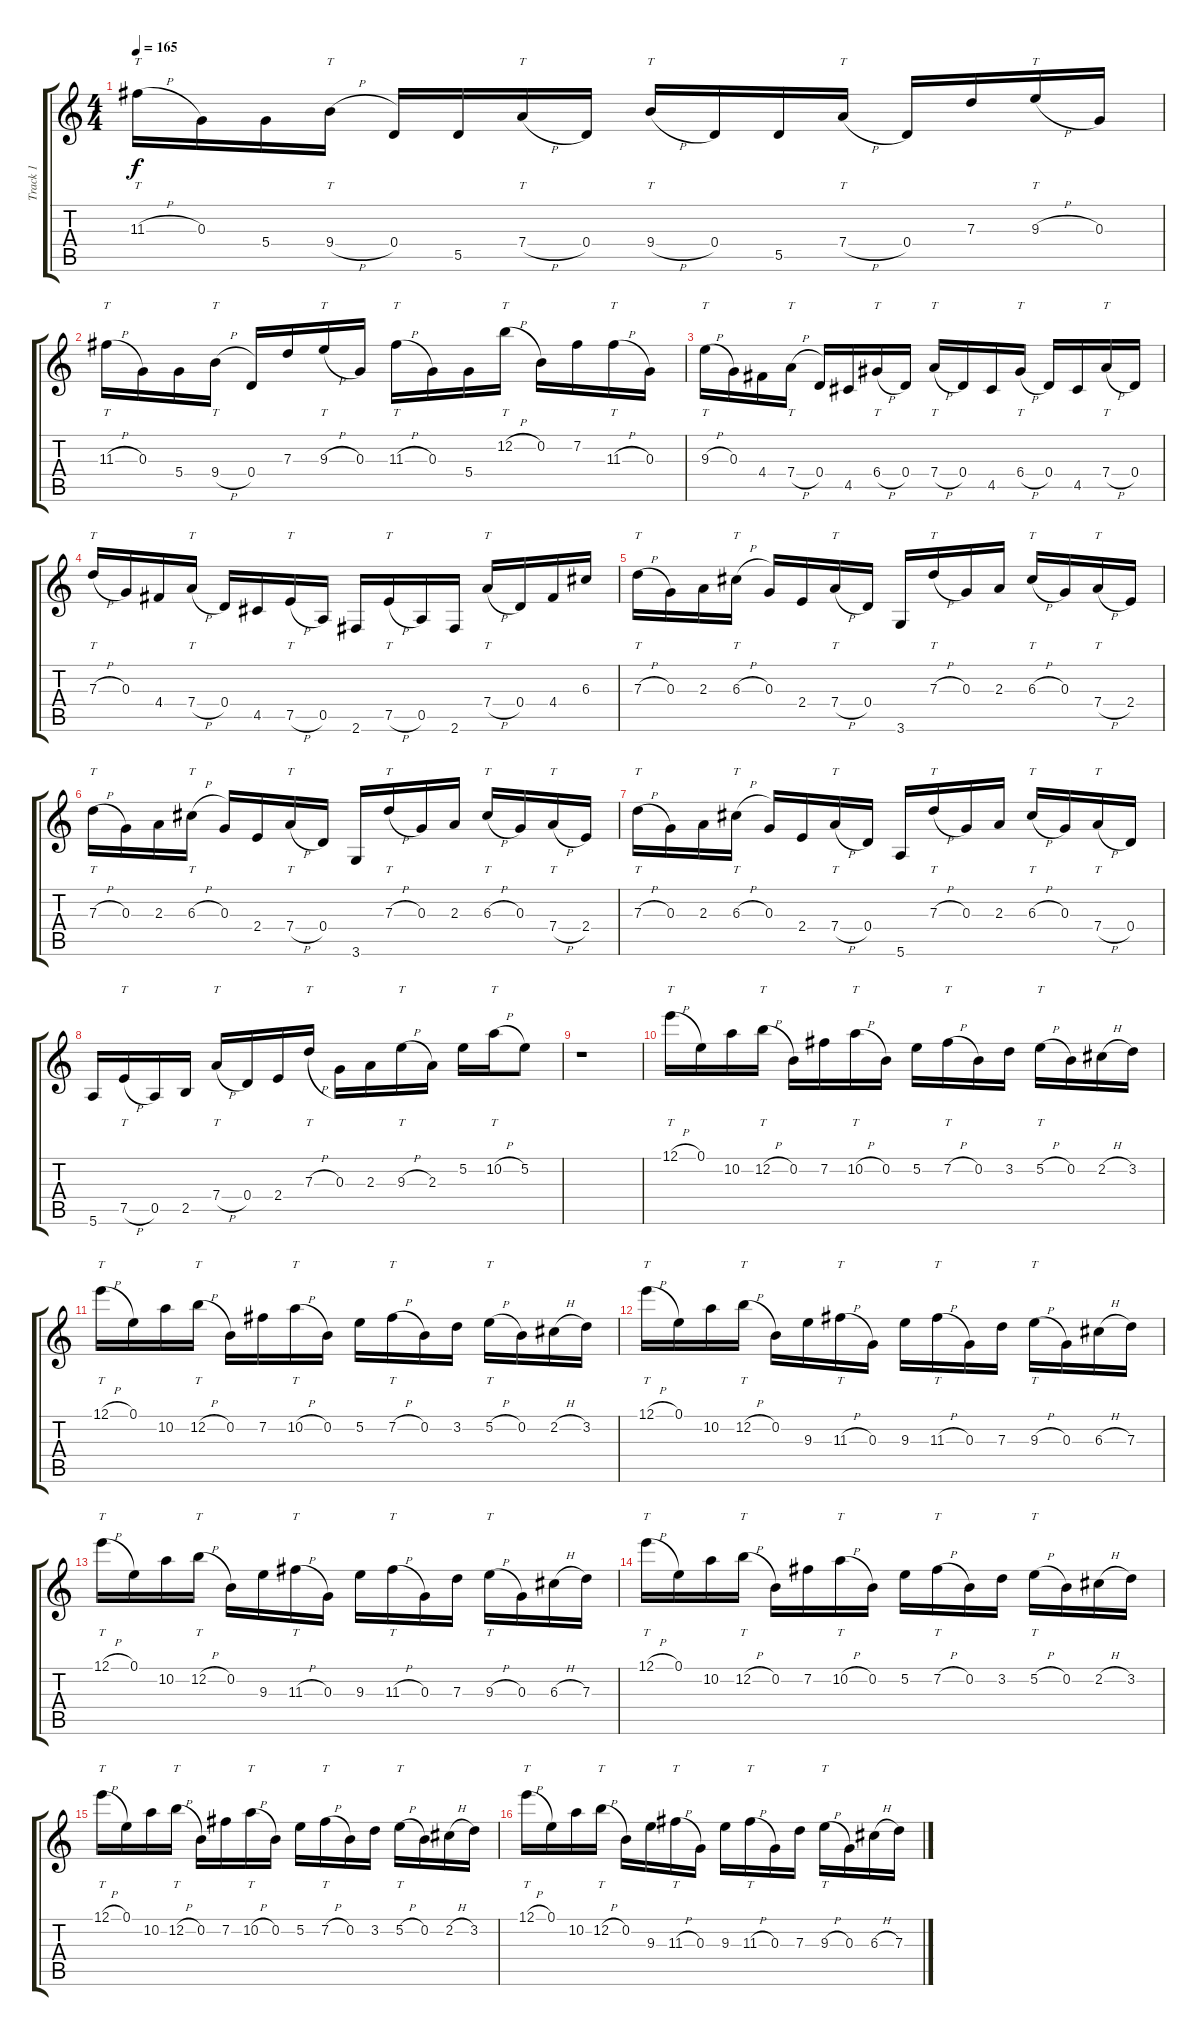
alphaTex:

\track ("Track 1" "Track 1") {instrument overdrivenguitar}
\staff {score tabs}
\tuning (E4 B3 G3 D3 A2 E2) {hide}
\ts (4 4)
\tempo 165
\clef g2
\ks c
11.3{h}.16{tt dy f} 0.3.16 5.4.16 9.4{h}.16{tt} 0.4.16 5.5.16 7.4{h}.16{tt} 0.4.16 9.4{h}.16{tt} 0.4.16 5.5.16 7.4{h}.16{tt} 0.4.16 7.3.16 9.3{h}.16{tt} 0.3.16 |
11.3{h}.16{tt} 0.3.16 5.4.16 9.4{h}.16{tt} 0.4.16 7.3.16 9.3{h}.16{tt} 0.3.16 11.3{h}.16{tt} 0.3.16 5.4.16 12.2{h}.16{tt} 0.2.16 7.2.16 11.3{h}.16{tt} 0.3.16 |
9.3{h}.16{tt} 0.3.16 4.4.16 7.4{h}.16{tt} 0.4.16 4.5.16 6.4{h}.16{tt} 0.4.16 7.4{h}.16{tt} 0.4.16 4.5.16 6.4{h}.16{tt} 0.4.16 4.5.16 7.4{h}.16{tt} 0.4.16 |
7.3{h}.16{tt} 0.3.16 4.4.16 7.4{h}.16{tt} 0.4.16 4.5.16 7.5{h}.16{tt} 0.5.16 2.6.16 7.5{h}.16{tt} 0.5.16 2.6.16 7.4{h}.16{tt} 0.4.16 4.4.16 6.3.16 |
7.3{h}.16{tt} 0.3.16 2.3.16 6.3{h}.16{tt} 0.3.16 2.4.16 7.4{h}.16{tt} 0.4.16 3.6.16 7.3{h}.16{tt} 0.3.16 2.3.16 6.3{h}.16{tt} 0.3.16 7.4{h}.16{tt} 2.4.16 |
7.3{h}.16{tt} 0.3.16 2.3.16 6.3{h}.16{tt} 0.3.16 2.4.16 7.4{h}.16{tt} 0.4.16 3.6.16 7.3{h}.16{tt} 0.3.16 2.3.16 6.3{h}.16{tt} 0.3.16 7.4{h}.16{tt} 2.4.16 |
7.3{h}.16{tt} 0.3.16 2.3.16 6.3{h}.16{tt} 0.3.16 2.4.16 7.4{h}.16{tt} 0.4.16 5.6.16 7.3{h}.16{tt} 0.3.16 2.3.16 6.3{h}.16{tt} 0.3.16 7.4{h}.16{tt} 0.4.16 |
5.6.16 7.5{h}.16{tt} 0.5.16 2.5.16 7.4{h}.16{tt} 0.4.16 2.4.16 7.3{h}.16{tt} 0.3.16 2.3.16 9.3{h}.16{tt} 2.3.16 5.2.16 10.2{h}.16{tt} 5.2.8 |
r.1 |
12.1{h}.16{tt} 0.1.16 10.2.16 12.2{h}.16{tt} 0.2.16 7.2.16 10.2{h}.16{tt} 0.2.16 5.2.16 7.2{h}.16{tt} 0.2.16 3.2.16 5.2{h}.16{tt} 0.2.16 2.2{h}.16 3.2.16 |
12.1{h}.16{tt} 0.1.16 10.2.16 12.2{h}.16{tt} 0.2.16 7.2.16 10.2{h}.16{tt} 0.2.16 5.2.16 7.2{h}.16{tt} 0.2.16 3.2.16 5.2{h}.16{tt} 0.2.16 2.2{h}.16 3.2.16 |
12.1{h}.16{tt} 0.1.16 10.2.16 12.2{h}.16{tt} 0.2.16 9.3.16 11.3{h}.16{tt} 0.3.16 9.3.16 11.3{h}.16{tt} 0.3.16 7.3.16 9.3{h}.16{tt} 0.3.16 6.3{h}.16 7.3.16 |
12.1{h}.16{tt} 0.1.16 10.2.16 12.2{h}.16{tt} 0.2.16 9.3.16 11.3{h}.16{tt} 0.3.16 9.3.16 11.3{h}.16{tt} 0.3.16 7.3.16 9.3{h}.16{tt} 0.3.16 6.3{h}.16 7.3.16 |
12.1{h}.16{tt} 0.1.16 10.2.16 12.2{h}.16{tt} 0.2.16 7.2.16 10.2{h}.16{tt} 0.2.16 5.2.16 7.2{h}.16{tt} 0.2.16 3.2.16 5.2{h}.16{tt} 0.2.16 2.2{h}.16 3.2.16 |
12.1{h}.16{tt} 0.1.16 10.2.16 12.2{h}.16{tt} 0.2.16 7.2.16 10.2{h}.16{tt} 0.2.16 5.2.16 7.2{h}.16{tt} 0.2.16 3.2.16 5.2{h}.16{tt} 0.2.16 2.2{h}.16 3.2.16 |
12.1{h}.16{tt} 0.1.16 10.2.16 12.2{h}.16{tt} 0.2.16 9.3.16 11.3{h}.16{tt} 0.3.16 9.3.16 11.3{h}.16{tt} 0.3.16 7.3.16 9.3{h}.16{tt} 0.3.16 6.3{h}.16 7.3.16
